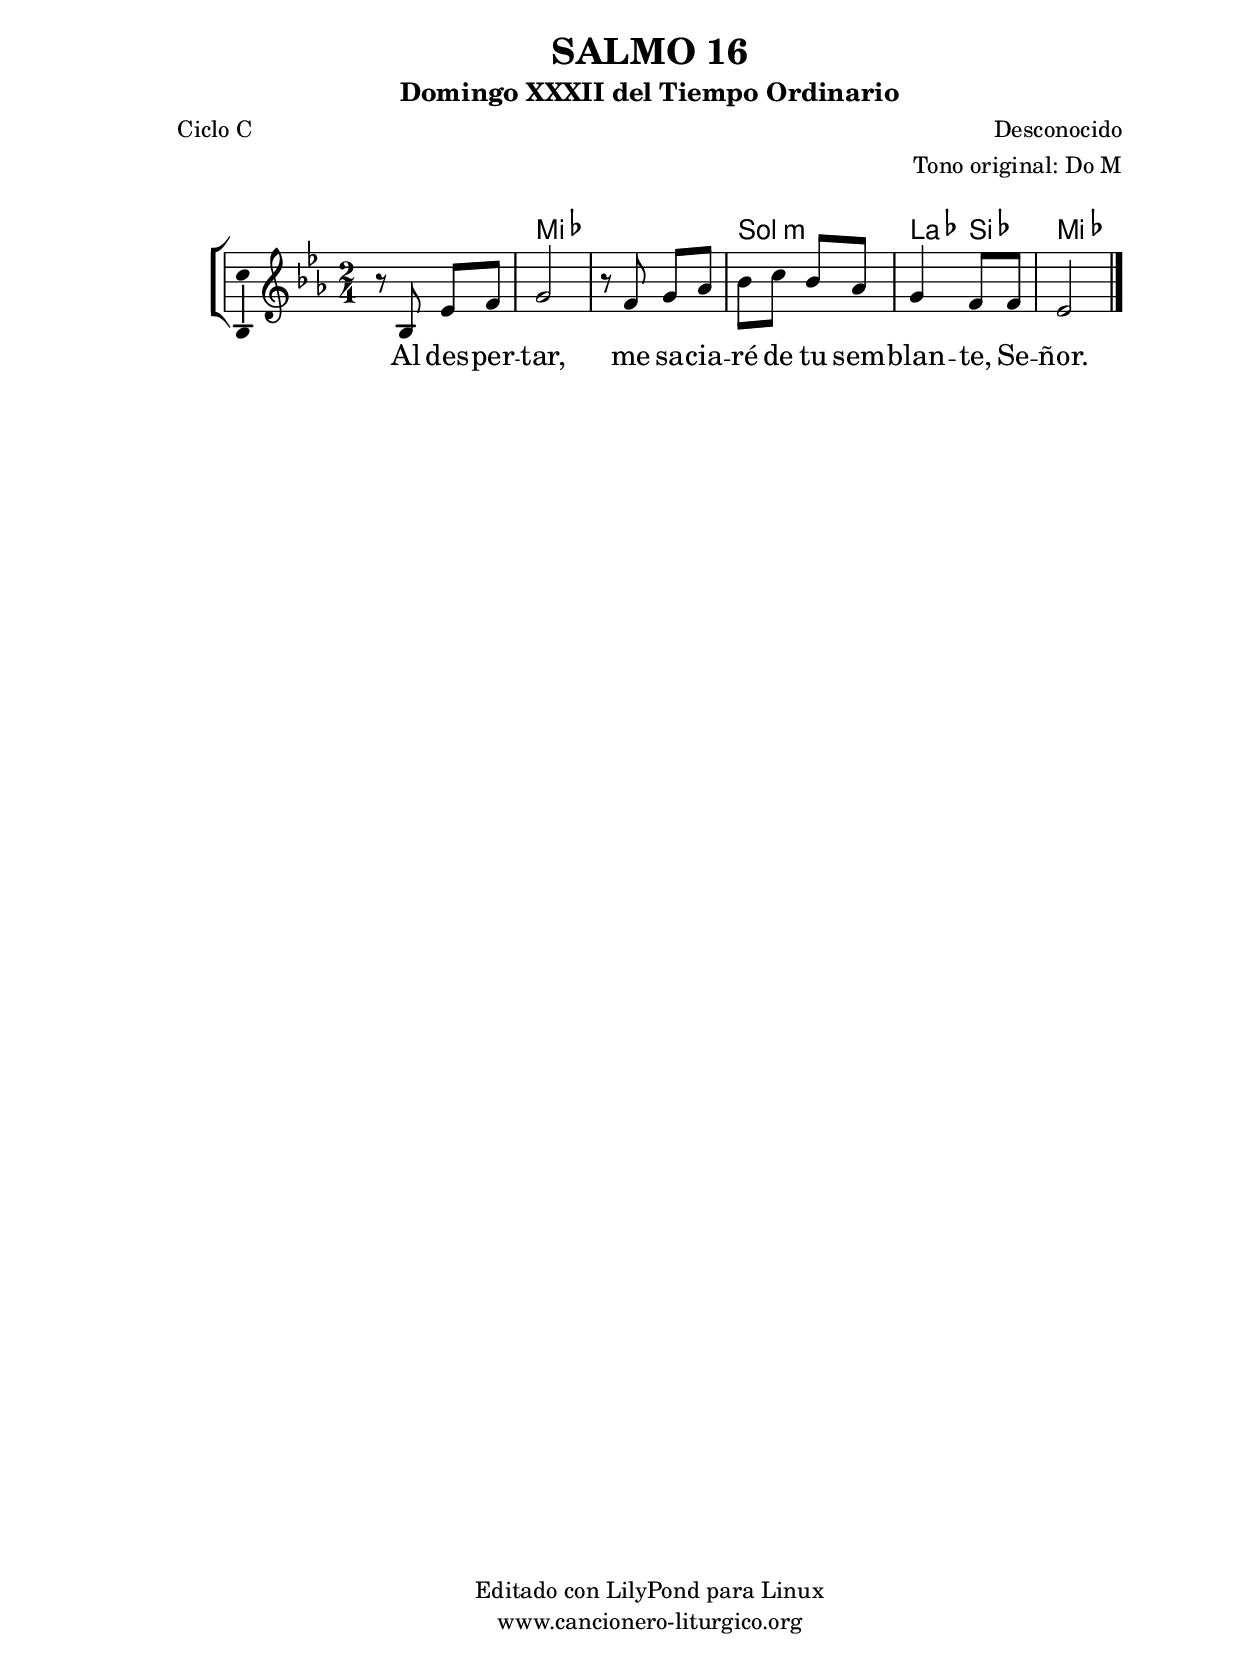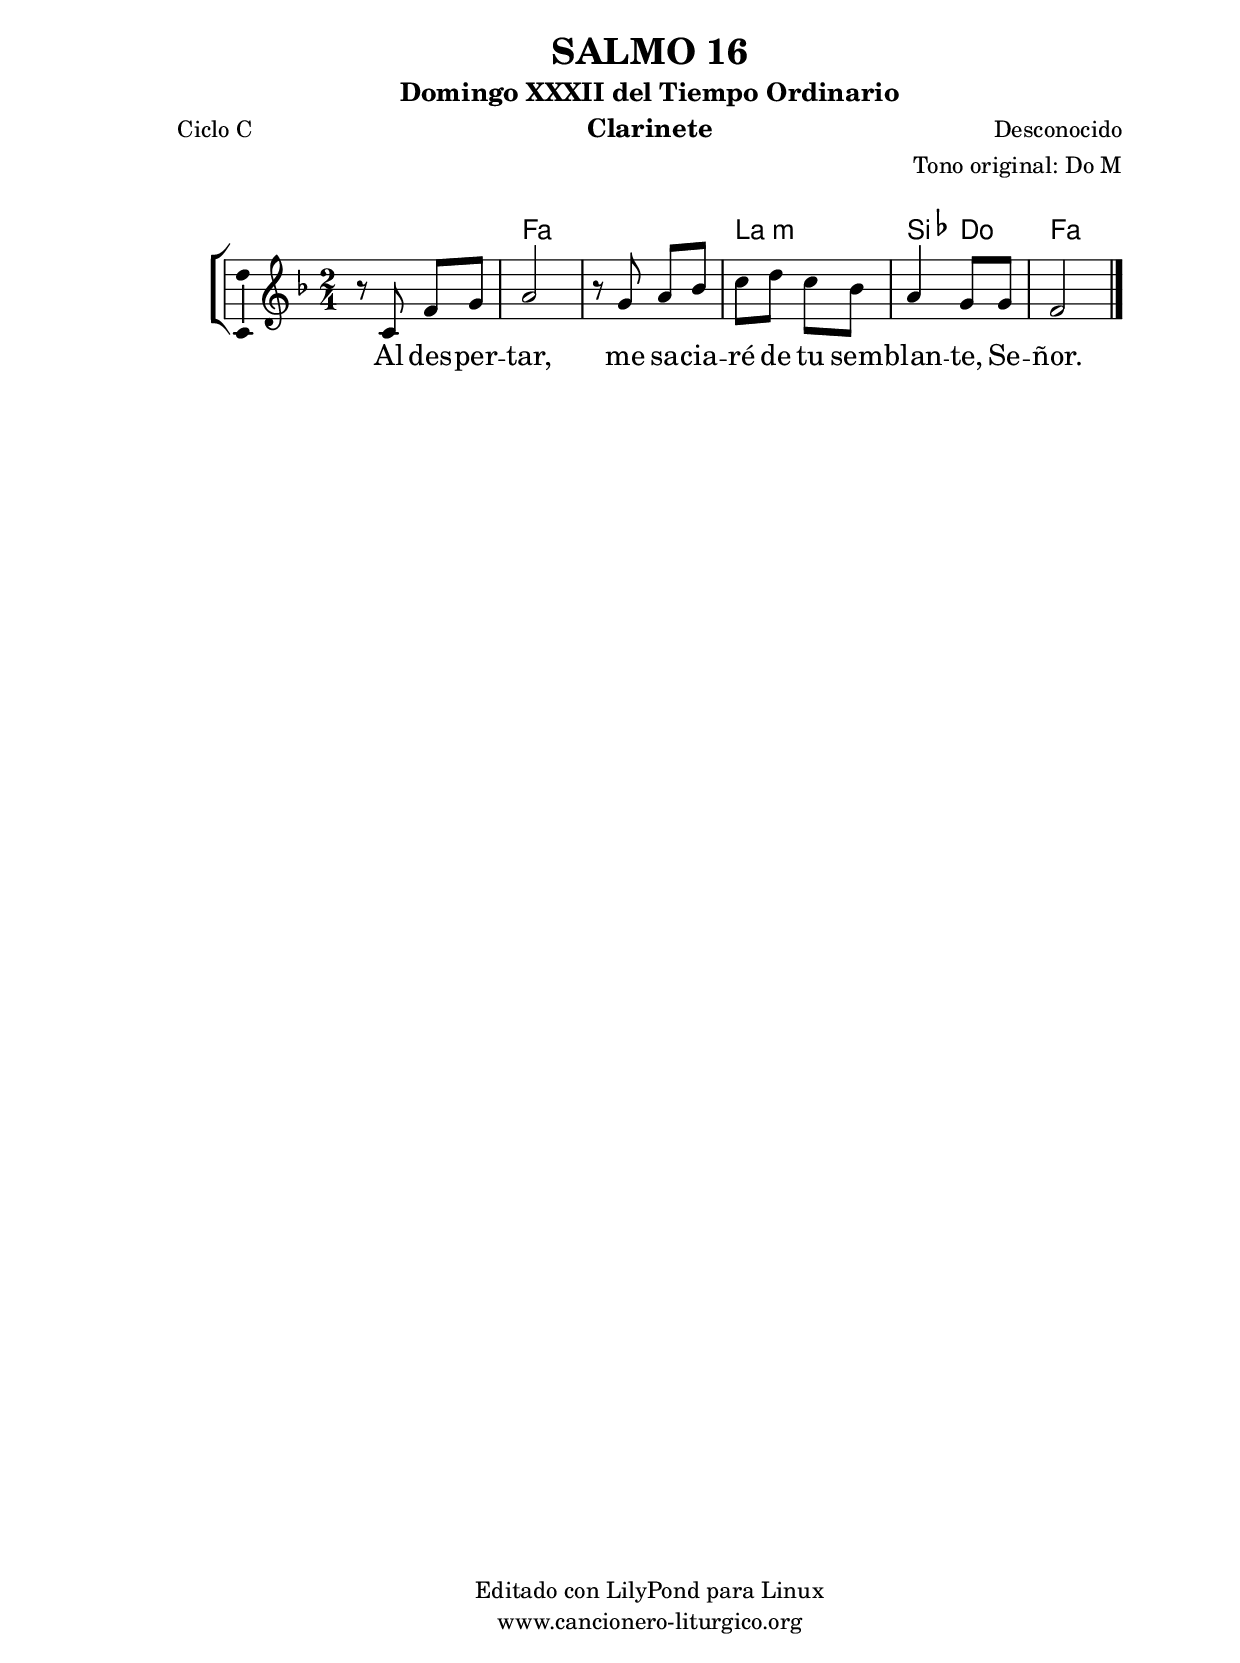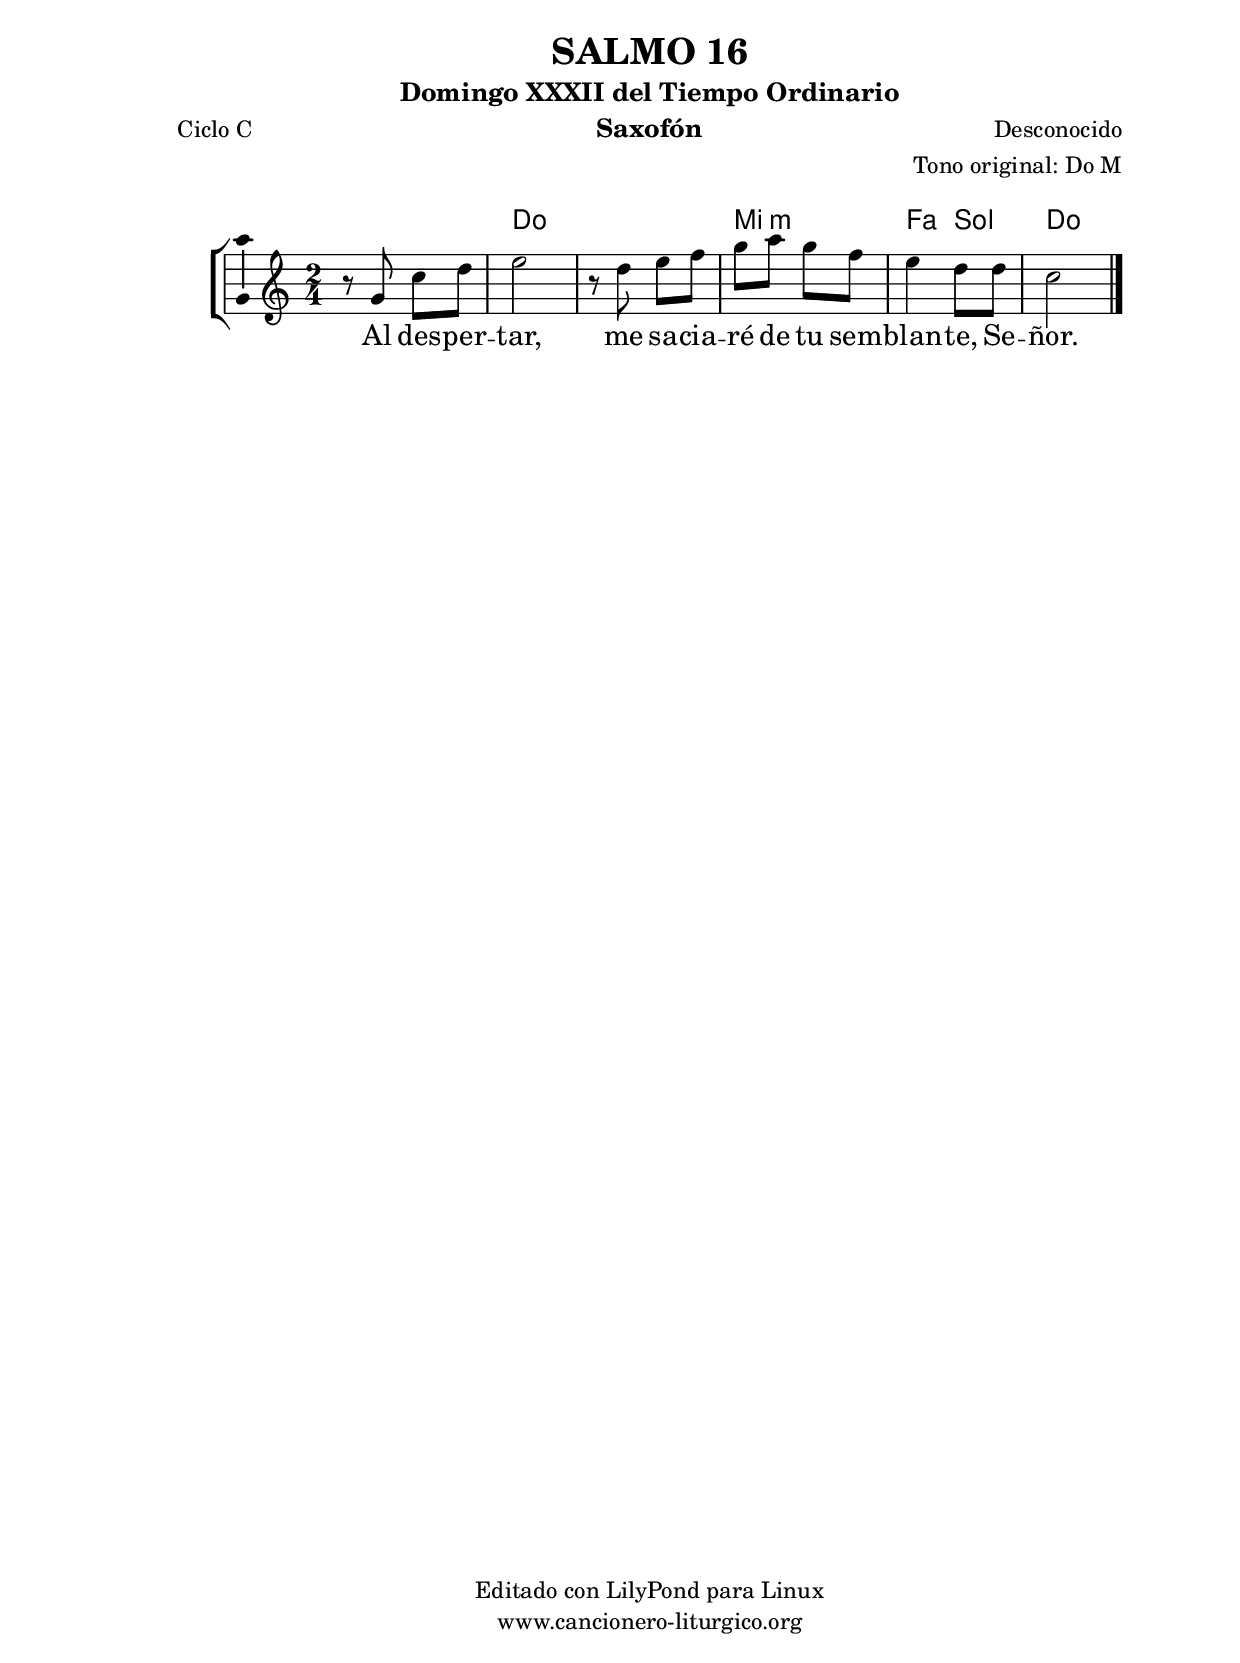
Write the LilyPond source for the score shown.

%
%para convertir .midi en .wav:
%timidity filename.midi -Ow -o finename.wav
%
%
%Para convertir de .wav a .mp3:
%lame -h -m j filename.wav
%
%
%para escuchar el midi:
%timidity nombrefichero.midi
%


%versión de lilypond para la que se ha escrito esta partitura:
\version "2.16.0"

	%Tamaño papel
	#(set-default-paper-size "a4")
	%Tamaño partitura
	#(set-global-staff-size 20)
	%No responde al pulsar sobre una nota
	#(ly:set-option 'point-and-click #f)

%parámetros del encabezamiento:
\header {
	title = "SALMO 16"
	subtitle = "Domingo XXXII del Tiempo Ordinario"
	composer = "Desconocido"
	poet = "Ciclo C"
	meter = ""
	arranger = "Tono original: Do M"
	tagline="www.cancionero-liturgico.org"
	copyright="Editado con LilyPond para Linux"
	}

%parámetros asociados al papel:
\paper  {
	oddHeaderMarkup = \markup {\fill-line { \on-the-fly #not-first-page \fromproperty #'header:title \on-the-fly #not-first-page \fromproperty #'header:composer }}
	evenHeaderMarkup = \markup {\fill-line { \fromproperty #'header:composer \fromproperty #'header:title }}
	#(set-paper-size "a4")
	print-page-number = ##f
	first-page-number = 1
	print-first-page-number = ##f
%	head-separation = 3.0 \cm
	top-margin = 2.0 \cm
	bottom-margin = 0.5\cm
%%%	bottom-margin = -1.0\cm
	left-margin = 3.0 \cm
	line-width = 16.0 \cm 
	indent = 8\mm
	interscoreline = 2.\mm
	between-system-space = 15\mm
%	para que las partituras no llenen la hoja:
	ragged-bottom = ##t
%	idem para la última hoja:
	ragged-last-bottom = ##f
%	para que las partituras llenen el ancho del papel:
	ragged-last = ##f
	after-title-space = 2.5 \cm
%page-count=1
%system-count=8

	%Flexible Vertical Spacing
%	markup-markup-spacing =
%	#'((basic-distance . 15) (minimum-distance . 15) (padding . 3))
	markup-system-spacing =
	#'((basic-distance . 15) (minimum-distance . 15) (padding . 3))
	system-system-spacing =
	#'((basic-distance . 15) (minimum-distance . 15) (padding . 3))
	score-system-spacing =
	#'((basic-distance . 15) (minimum-distance . 15) (padding . 5))
%	top-system-spacing = % header
%	#'((basic-distance . 8) (minimum-distance . 0) (padding . 3))
%	top-markup-spacing =
%	#'((basic-distance . 20) (minimum-distance . 20) (padding . 3))
	last-bottom-spacing = % footer
	#'((basic-distance . 5) (minimum-distance . 5) (padding . 3))
%	score-markup-spacing =
%	#'((basic-distance . 16) (minimum-distance . 13) (padding . 3))

	}


%parámetros que afectan a toda la partitura:
global =  {
	%clave de sol (G):
	\clef G
	%armadura:
	\transpose c ees
	\key c \major
	\tempo 4=80
	\set Score.tempoHideNote = ##t
	}


acordes = {
	\italianChords
	\chordmode {
	\transpose c ees
{

s2
c2 s e:m f4 g c2

	}
	}
}

melodia = 
	\transpose c ees
{
	\relative c'{

\time 2/4
r8 g8 c d
e2
r8 d8 e f
g8 a g f
e4 d8 d
c2

	\bar "|."
	}
	}


texto = \lyricmode {
Al des -- per -- tar,
me sa -- cia -- ré de tu sem -- blan -- te, Se -- ñor.
	}


acordesStaff = \context ChordNames = acordesStaff <<
	\set chordChanges = ##t
	\acordes
	>>


vozStaff = \context Voice = vozStaff
\with {\consists "Ambitus_engraver"}
<<
%	\set Staff.instrumentName = ""
%	\set Staff.shortInstrumentName = ""
%	\set Staff.midiInstrument = #"clarinet"
%	\set Staff.midiInstrument = #"cello"
%	\set Staff.midiInstrument = #"flute"
	\set Staff.midiInstrument = #"electric guitar (jazz)"
%	\set Staff.midiInstrument = #"english horn"
%	\set Staff.midiInstrument = #"violin"
%	\set Staff.midiInstrument = #"glockenspiel"
	\set Staff.midiMinimumVolume = #0.7
	\set Staff.midiMaximumVolume = #0.9
	\global
	\melodia
	>>


textoStaff = \context Lyrics = textoStaff <<
	\lyricsto vozStaff \texto
	>>

\book {
	\score {
		\context ChoirStaff {
			\override StaffGroup.SystemStartBracket #'collapse-height = #1
			\override Score.SystemStartBar #'collapse-height = #1
			<<
			\acordesStaff
			\vozStaff
			\textoStaff
			>>
			}
		\layout {
	    		\context {
				\Lyrics
				\override LyricText #'font-size = #2
				}
	   		 \context {
				\Score
				%fontSize = #3
				\override StaffSymbol #'staff-space = #(magstep +3)
				%\override Beam #'thickness = #0.55
				%\override SpacingSpanner #'spacing-increment = #1.0
				%\override Slur #'height-limit = #1.5
				}
			}
		}
	\score {
		\unfoldRepeats
		\context ChoirStaff {
			<<
			\acordesStaff
			\vozStaff
			>>
			}
		\midi {
	  		\context {
	  			\Score
				tempoWholesPerMinute = #(ly:make-moment 70 4)
				}
			}
		}
	}

%Partitura para clarinete
#(define output-suffix "C")
\book {
	\header{
		instrument = "Clarinete"
		}
	\score {
		\context ChoirStaff {
			\override StaffGroup.SystemStartBracket #'collapse-height = #1
			\override Score.SystemStartBar #'collapse-height = #1
\transpose c d
			<<
			\acordesStaff
			\vozStaff
			\textoStaff
			>>
			}
		\layout {
	    		\context {
				\Lyrics
				\override LyricText #'font-size = #2
				}
	   		 \context {
				\Score
				%fontSize = #3
				\override StaffSymbol #'staff-space = #(magstep +3)
				%\override Beam #'thickness = #0.55
				%\override SpacingSpanner #'spacing-increment = #1.0
				%\override Slur #'height-limit = #1.5
				}
			}
		}
	}

%Partitura para saxofón
#(define output-suffix "S")
\book {
	\header{
		instrument = "Saxofón"
		}
	\score {
		\context ChoirStaff {
			\override StaffGroup.SystemStartBracket #'collapse-height = #1
			\override Score.SystemStartBar #'collapse-height = #1
\transpose c a
			<<
			\acordesStaff
			\vozStaff
			\textoStaff
			>>
			}
		\layout {
	    		\context {
				\Lyrics
				\override LyricText #'font-size = #2
				}
	   		 \context {
				\Score
				%fontSize = #3
				\override StaffSymbol #'staff-space = #(magstep +3)
				%\override Beam #'thickness = #0.55
				%\override SpacingSpanner #'spacing-increment = #1.0
				%\override Slur #'height-limit = #1.5
				}
			}
		}
	}

